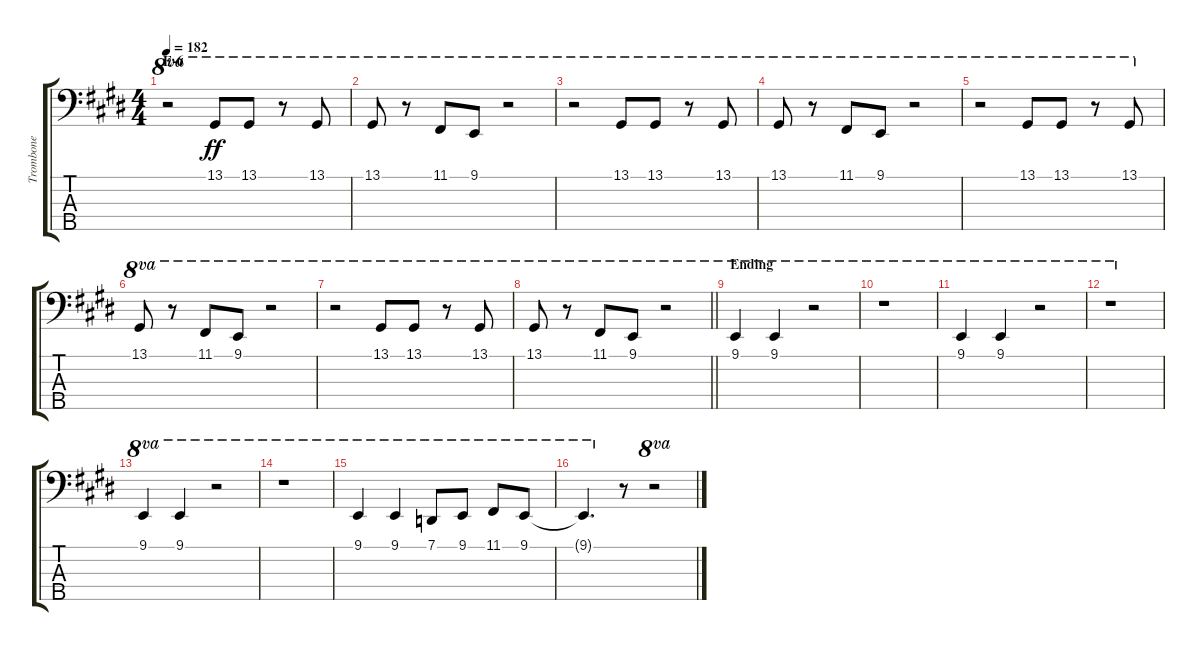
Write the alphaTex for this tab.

\track ("Trombone" "Trombone") {instrument trombone}
\staff {score tabs}
\tuning (G2 D2 A1 E1 B0) {hide}
\ts (4 4)
\section ("" "E-6")
\tempo 182
\clef f4
\ks e
r.2{ot 8va dy ff} 13.1.8{ot 8va} 13.1.8{ot 8va} r.8{ot 8va} 13.1.8{ot 8va} |
13.1.8{ot 8va} r.8{ot 8va} 11.1.8{ot 8va} 9.1.8{ot 8va} r.2{ot 8va} |
r.2{ot 8va} 13.1.8{ot 8va} 13.1.8{ot 8va} r.8{ot 8va} 13.1.8{ot 8va} |
13.1.8{ot 8va} r.8{ot 8va} 11.1.8{ot 8va} 9.1.8{ot 8va} r.2{ot 8va} |
r.2{ot 8va} 13.1.8{ot 8va} 13.1.8{ot 8va} r.8{ot 8va} 13.1.8{ot 8va} |
13.1.8{ot 8va} r.8{ot 8va} 11.1.8{ot 8va} 9.1.8{ot 8va} r.2{ot 8va} |
r.2{ot 8va} 13.1.8{ot 8va} 13.1.8{ot 8va} r.8{ot 8va} 13.1.8{ot 8va} |
\barLineRight lightlight
13.1.8{ot 8va} r.8{ot 8va} 11.1.8{ot 8va} 9.1.8{ot 8va} r.2{ot 8va} |
\section ("" "Ending")
9.1.4{ot 8va} 9.1.4{ot 8va} r.2{ot 8va} |
r.1{ot 8va} |
9.1.4{ot 8va} 9.1.4{ot 8va} r.2{ot 8va} |
r.1{ot 8va} |
9.1.4{ot 8va} 9.1.4{ot 8va} r.2{ot 8va} |
r.1{ot 8va} |
9.1.4{ot 8va} 9.1.4{ot 8va} 7.1.8{ot 8va} 9.1.8{ot 8va} 11.1.8{ot 8va} 9.1.8{ot 8va} |
9.1{t}.4{d ot 8va} r.8 r.2{ot 8va}
